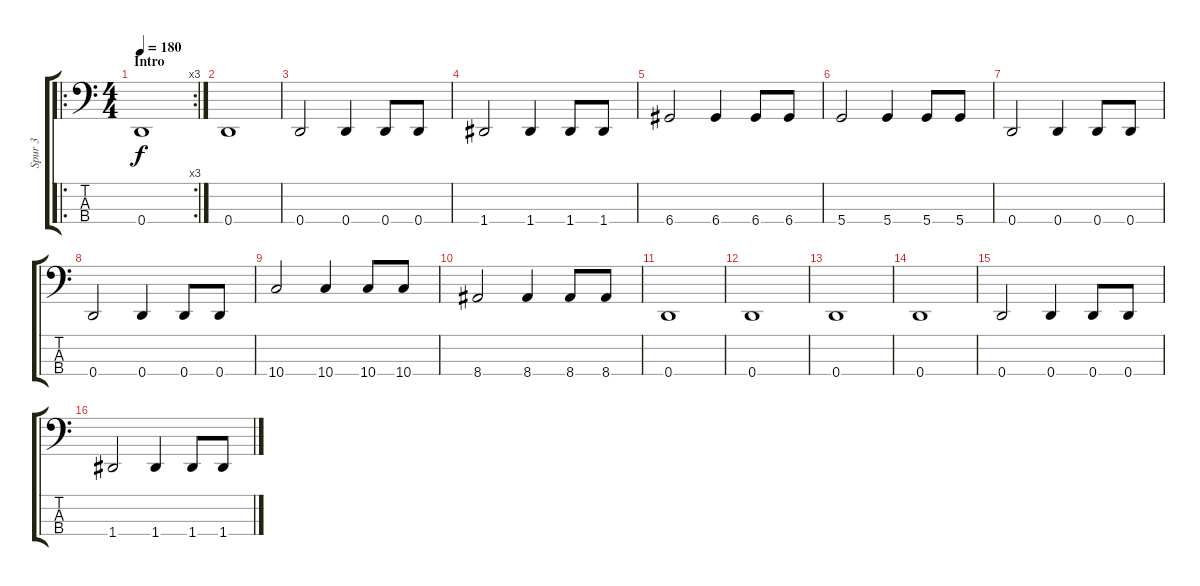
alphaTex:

\track ("Spur 3" "Spur 3") {instrument electricbasspick}
\staff {score tabs}
\tuning (G2 D2 A1 D1) {hide}
\ro
\rc 3
\ts (4 4)
\section ("" "Intro")
\tempo 180
\clef f4
\ks c
0.4.1{dy f} |
0.4.1 |
0.4.2 0.4.4 0.4.8 0.4.8 |
1.4.2 1.4.4 1.4.8 1.4.8 |
6.4.2 6.4.4 6.4.8 6.4.8 |
5.4.2 5.4.4 5.4.8 5.4.8 |
0.4.2 0.4.4 0.4.8 0.4.8 |
0.4.2 0.4.4 0.4.8 0.4.8 |
10.4.2 10.4.4 10.4.8 10.4.8 |
8.4.2 8.4.4 8.4.8 8.4.8 |
0.4.1 |
0.4.1 |
0.4.1 |
0.4.1 |
0.4.2 0.4.4 0.4.8 0.4.8 |
1.4.2 1.4.4 1.4.8 1.4.8
